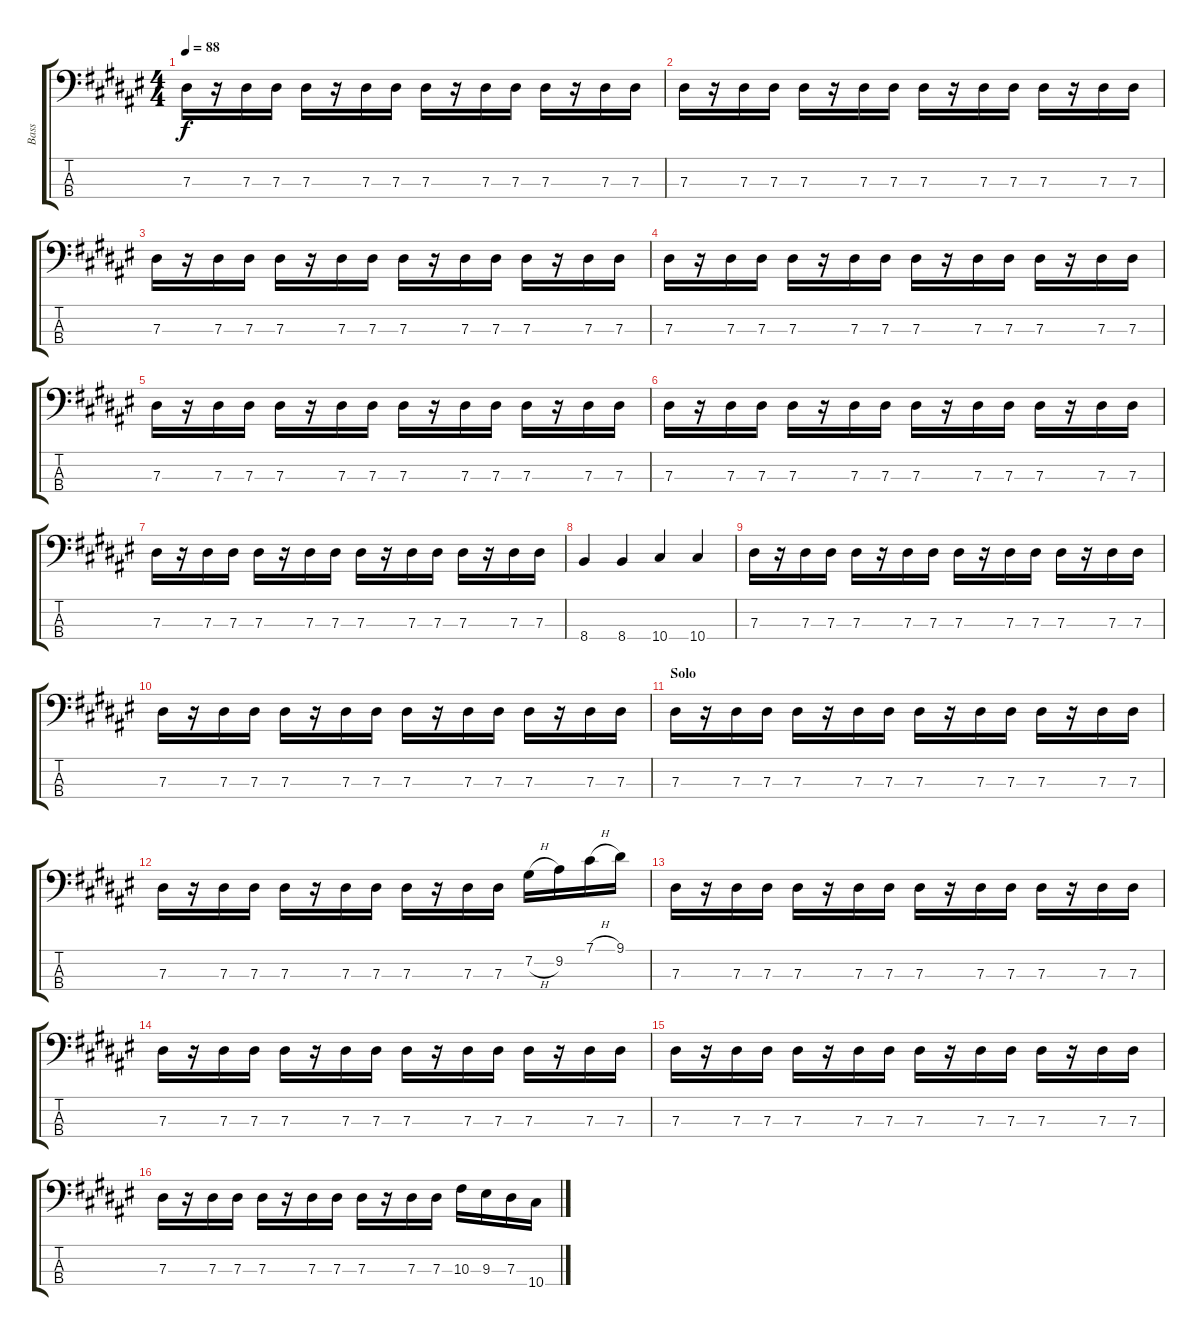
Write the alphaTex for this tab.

\track ("Bass" "Bass") {instrument electricbassfinger}
\staff {score tabs}
\tuning (Gb2 Db2 Ab1 Eb1) {hide}
\ts (4 4)
\tempo 88
\clef f4
\ks f#
7.3.16{dy f} r.16 7.3.16 7.3.16 7.3.16 r.16 7.3.16 7.3.16 7.3.16 r.16 7.3.16 7.3.16 7.3.16 r.16 7.3.16 7.3.16 |
7.3.16 r.16 7.3.16 7.3.16 7.3.16 r.16 7.3.16 7.3.16 7.3.16 r.16 7.3.16 7.3.16 7.3.16 r.16 7.3.16 7.3.16 |
7.3.16 r.16 7.3.16 7.3.16 7.3.16 r.16 7.3.16 7.3.16 7.3.16 r.16 7.3.16 7.3.16 7.3.16 r.16 7.3.16 7.3.16 |
7.3.16 r.16 7.3.16 7.3.16 7.3.16 r.16 7.3.16 7.3.16 7.3.16 r.16 7.3.16 7.3.16 7.3.16 r.16 7.3.16 7.3.16 |
7.3.16 r.16 7.3.16 7.3.16 7.3.16 r.16 7.3.16 7.3.16 7.3.16 r.16 7.3.16 7.3.16 7.3.16 r.16 7.3.16 7.3.16 |
7.3.16 r.16 7.3.16 7.3.16 7.3.16 r.16 7.3.16 7.3.16 7.3.16 r.16 7.3.16 7.3.16 7.3.16 r.16 7.3.16 7.3.16 |
7.3.16 r.16 7.3.16 7.3.16 7.3.16 r.16 7.3.16 7.3.16 7.3.16 r.16 7.3.16 7.3.16 7.3.16 r.16 7.3.16 7.3.16 |
8.4.4 8.4.4 10.4.4 10.4.4 |
7.3.16 r.16 7.3.16 7.3.16 7.3.16 r.16 7.3.16 7.3.16 7.3.16 r.16 7.3.16 7.3.16 7.3.16 r.16 7.3.16 7.3.16 |
7.3.16 r.16 7.3.16 7.3.16 7.3.16 r.16 7.3.16 7.3.16 7.3.16 r.16 7.3.16 7.3.16 7.3.16 r.16 7.3.16 7.3.16 |
\section ("" "Solo")
7.3.16 r.16 7.3.16 7.3.16 7.3.16 r.16 7.3.16 7.3.16 7.3.16 r.16 7.3.16 7.3.16 7.3.16 r.16 7.3.16 7.3.16 |
7.3.16 r.16 7.3.16 7.3.16 7.3.16 r.16 7.3.16 7.3.16 7.3.16 r.16 7.3.16 7.3.16 7.2{h}.16 9.2.16 7.1{h}.16 9.1.16 |
7.3.16 r.16 7.3.16 7.3.16 7.3.16 r.16 7.3.16 7.3.16 7.3.16 r.16 7.3.16 7.3.16 7.3.16 r.16 7.3.16 7.3.16 |
7.3.16 r.16 7.3.16 7.3.16 7.3.16 r.16 7.3.16 7.3.16 7.3.16 r.16 7.3.16 7.3.16 7.3.16 r.16 7.3.16 7.3.16 |
7.3.16 r.16 7.3.16 7.3.16 7.3.16 r.16 7.3.16 7.3.16 7.3.16 r.16 7.3.16 7.3.16 7.3.16 r.16 7.3.16 7.3.16 |
7.3.16 r.16 7.3.16 7.3.16 7.3.16 r.16 7.3.16 7.3.16 7.3.16 r.16 7.3.16 7.3.16 10.3.16 9.3.16 7.3.16 10.4.16
